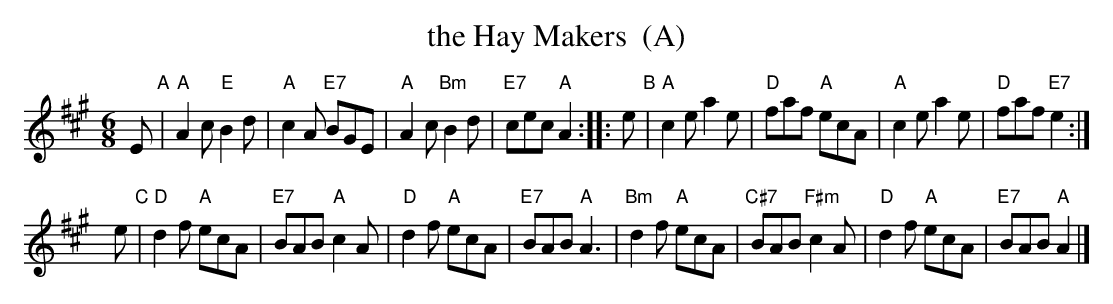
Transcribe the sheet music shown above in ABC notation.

X:1
T:the Hay Makers  (A)
M:6/8
L:1/8
K:A
   E "A" | "A"A2c "E"B2d |  "A"c2A  "E7"BGE | "A"A2c "Bm"B2d | "E7"cec  "A"A2 :|\
|: e "B" | "A"c2e    a2e |  "D"faf   "A"ecA | "A"c2e     a2e |  "D"faf "E7"e2 :|
  ye "C" | "D"d2f "A"ecA | "E7"BAB   "A"c2A | "D"d2f  "A"ecA | "E7"BAB  "A"A3  \
         |"Bm"d2f "A"ecA |"C#7"BAB "F#m"c2A | "D"d2f  "A"ecA | "E7"BAB  "A"A2 |]
